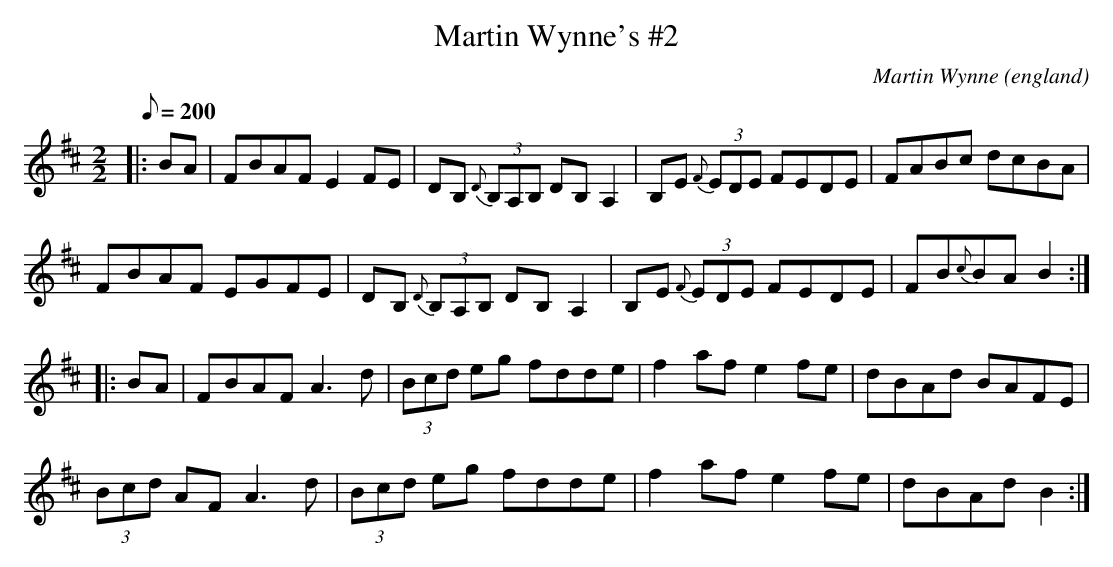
X:1
T:Martin Wynne's #2
O:england
M:2/2
L:1/8
Q:200
C:Martin Wynne
K:BMin
|:BA|FBAF E2 FE|DB, {D}(3B,A,B, DB,A,2|B,E {F}(3EDE FEDE|FABc dcBA|
FBAF EGFE|DB, {D}(3B,A,B, DB, A,2|B,E {F}(3EDE FEDE|FB{c}BA B2:|
|:BA|FBAF A3 d|(3Bcd eg fdde|f2 af e2 fe|dBAd BAFE|
(3Bcd AF A3 d|(3Bcd eg fdde|f2 af e2 fe|dBAd B2:|
